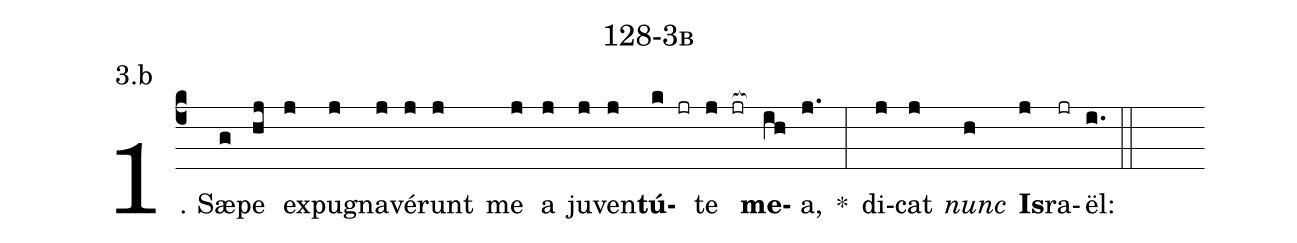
name: 128-3b;
annotation: 3.b;
%%
(c4)1. Sæ(g)pe(hj) ex(j)pu(j)gna(j)vé(j)runt(j) me(j) a(j) ju(j)ven(j)<b>tú</b>(k jr)te(j jr[ocb:1{]) <b>me</b>(ih[ocb:0}])a,(j.) *(:) di(j)cat(j) <i>nunc</i>(h) <b>Is</b>(j)ra(jr)ël:(i.) (::)
